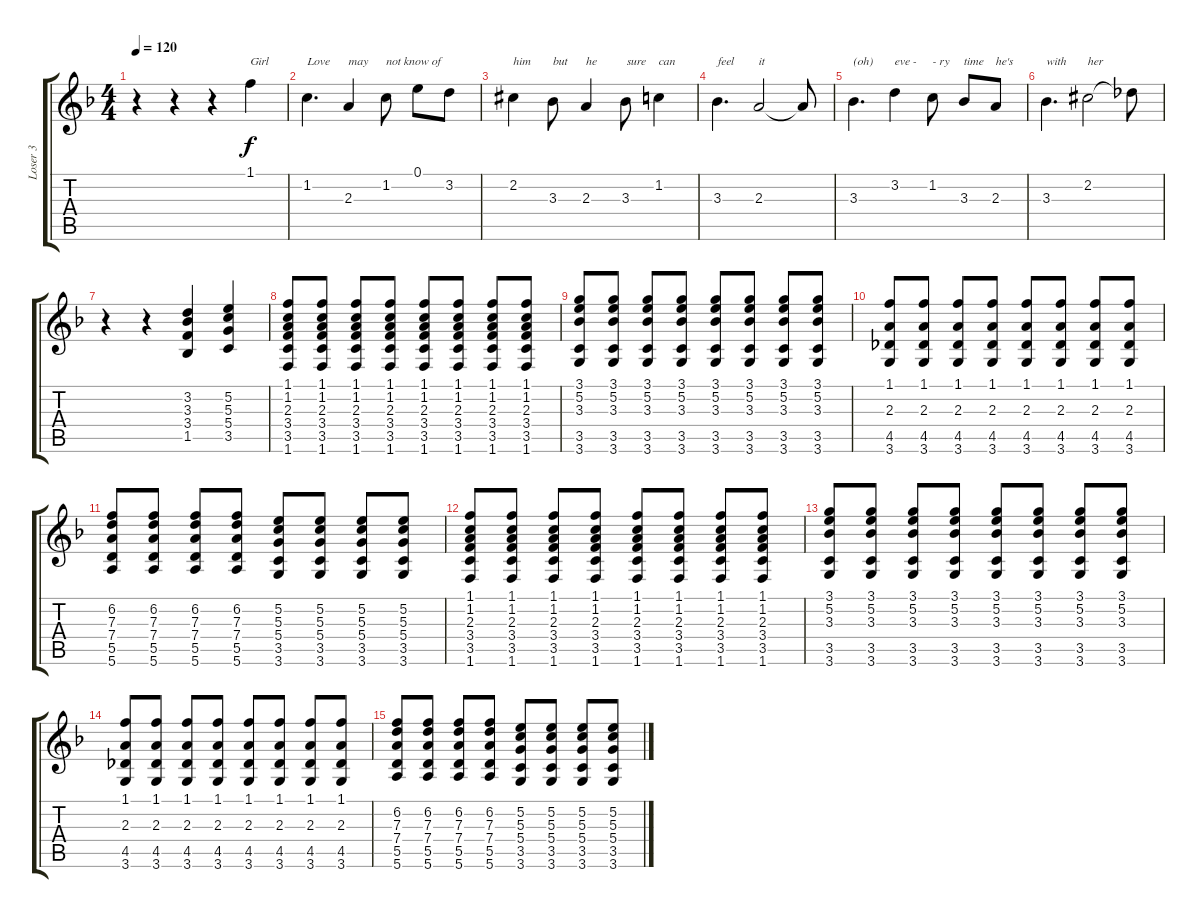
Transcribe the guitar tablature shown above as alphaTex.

\track ("Loser 3" "Loser 3") {instrument electricguitarclean}
\staff {score tabs}
\tuning (E4 B3 G3 D3 A2 E2) {hide}
\ts (4 4)
\tempo 120
\clef g2
\ks f
r.4{dy f} r.4 r.4 1.1.4{txt "Girl"} |
1.2.4{d txt "Love"} 2.3.4{txt "may"} 1.2.8{txt "not know of"} 0.1.8 3.2.8 |
2.2{acc #}.4{txt "him"} 3.3.8{txt "but"} 2.3.4{txt "he          sure"} 3.3.8 1.2.4{txt "can"} |
3.3.4{d txt "feel"} 2.3.2{txt "it"} 2.3{t}.8 |
3.3.4{d txt "(oh)"} 3.2.4{txt "eve -"} 1.2.8{txt "- ry"} 3.3.8{txt "time"} 2.3.8{txt "he's"} |
3.3.4{d txt "with"} 2.2{acc #}.2{txt "her"} 2.2{t}.8 |
r.4 r.4 (3.2 3.3 3.4 1.5).4 (5.2 5.3 5.4 3.5).4 |
(1.1 1.2 2.3 3.4 3.5 1.6).8 (1.1 1.2 2.3 3.4 3.5 1.6).8 (1.1 1.2 2.3 3.4 3.5 1.6).8 (1.1 1.2 2.3 3.4 3.5 1.6).8 (1.1 1.2 2.3 3.4 3.5 1.6).8 (1.1 1.2 2.3 3.4 3.5 1.6).8 (1.1 1.2 2.3 3.4 3.5 1.6).8 (1.1 1.2 2.3 3.4 3.5 1.6).8 |
(3.1 5.2 3.3 3.5 3.6).8 (3.1 5.2 3.3 3.5 3.6).8 (3.1 5.2 3.3 3.5 3.6).8 (3.1 5.2 3.3 3.5 3.6).8 (3.1 5.2 3.3 3.5 3.6).8 (3.1 5.2 3.3 3.5 3.6).8 (3.1 5.2 3.3 3.5 3.6).8 (3.1 5.2 3.3 3.5 3.6).8 |
(1.1 2.3 4.5 3.6).8 (1.1 2.3 4.5 3.6).8 (1.1 2.3 4.5 3.6).8 (1.1 2.3 4.5 3.6).8 (1.1 2.3 4.5 3.6).8 (1.1 2.3 4.5 3.6).8 (1.1 2.3 4.5 3.6).8 (1.1 2.3 4.5 3.6).8 |
(6.2 7.3 7.4 5.5 5.6).8 (6.2 7.3 7.4 5.5 5.6).8 (6.2 7.3 7.4 5.5 5.6).8 (6.2 7.3 7.4 5.5 5.6).8 (5.2 5.3 5.4 3.5 3.6).8 (5.2 5.3 5.4 3.5 3.6).8 (5.2 5.3 5.4 3.5 3.6).8 (5.2 5.3 5.4 3.5 3.6).8 |
(1.1 1.2 2.3 3.4 3.5 1.6).8 (1.1 1.2 2.3 3.4 3.5 1.6).8 (1.1 1.2 2.3 3.4 3.5 1.6).8 (1.1 1.2 2.3 3.4 3.5 1.6).8 (1.1 1.2 2.3 3.4 3.5 1.6).8 (1.1 1.2 2.3 3.4 3.5 1.6).8 (1.1 1.2 2.3 3.4 3.5 1.6).8 (1.1 1.2 2.3 3.4 3.5 1.6).8 |
(3.1 5.2 3.3 3.5 3.6).8 (3.1 5.2 3.3 3.5 3.6).8 (3.1 5.2 3.3 3.5 3.6).8 (3.1 5.2 3.3 3.5 3.6).8 (3.1 5.2 3.3 3.5 3.6).8 (3.1 5.2 3.3 3.5 3.6).8 (3.1 5.2 3.3 3.5 3.6).8 (3.1 5.2 3.3 3.5 3.6).8 |
(1.1 2.3 4.5 3.6).8 (1.1 2.3 4.5 3.6).8 (1.1 2.3 4.5 3.6).8 (1.1 2.3 4.5 3.6).8 (1.1 2.3 4.5 3.6).8 (1.1 2.3 4.5 3.6).8 (1.1 2.3 4.5 3.6).8 (1.1 2.3 4.5 3.6).8 |
(6.2 7.3 7.4 5.5 5.6).8 (6.2 7.3 7.4 5.5 5.6).8 (6.2 7.3 7.4 5.5 5.6).8 (6.2 7.3 7.4 5.5 5.6).8 (5.2 5.3 5.4 3.5 3.6).8 (5.2 5.3 5.4 3.5 3.6).8 (5.2 5.3 5.4 3.5 3.6).8 (5.2 5.3 5.4 3.5 3.6).8
